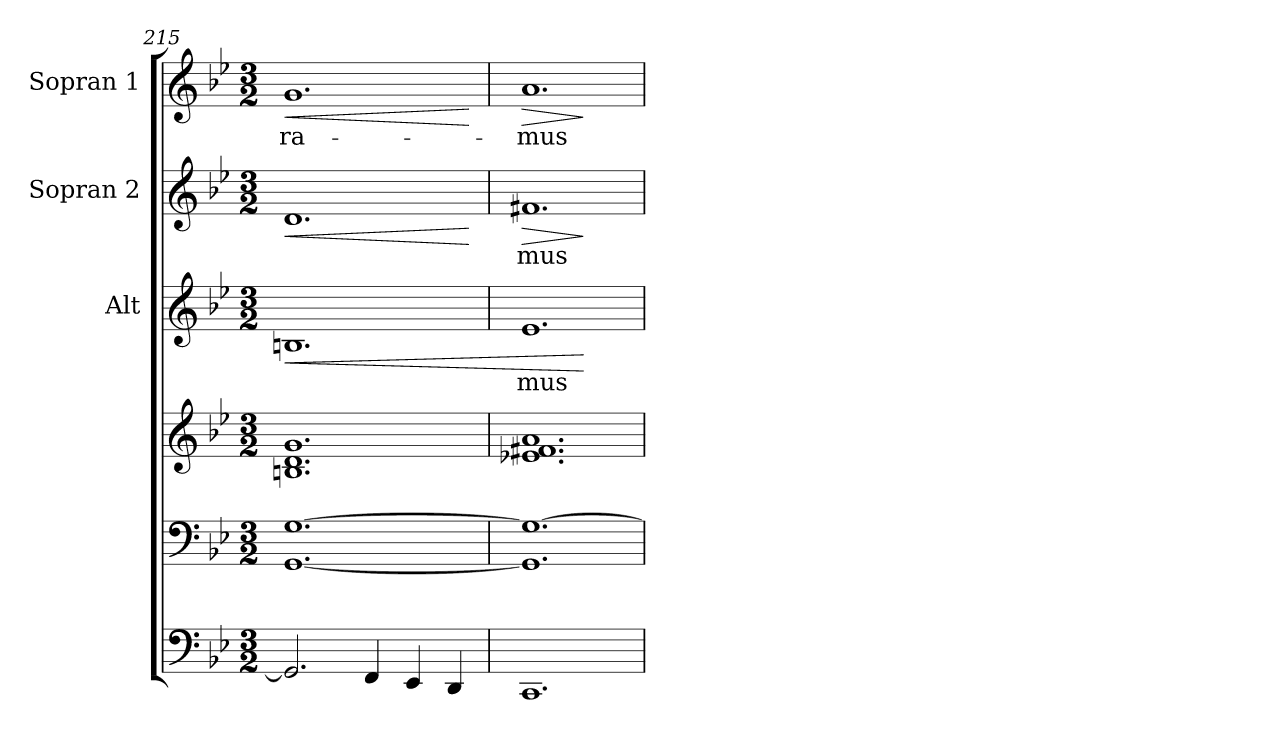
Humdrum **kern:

**kern	**kern	**kern	**kern	**text	**dynam	**kern	**text	**dynam	**kern	**text	**dynam
*part5	*part4	*part4	*part3	*part3	*part3	*part2	*part2	*part2	*part1	*part1	*part1
*staff6	*staff5	*staff4	*staff3	*staff3	*staff3	*staff2	*staff2	*staff2	*staff1	*staff1	*staff1
*	*	*	*I"Alt	*	*	*I"Sopran 2	*	*	*I"Sopran 1	*	*
*	*	*	*I'A.	*	*	*I'S. 2	*	*	*I'S. 1	*	*
*clefF4	*clefF4	*clefG2	*clefG2	*	*	*clefG2	*	*	*clefG2	*	*
*k[b-e-]	*k[b-e-]	*k[b-e-]	*k[b-e-]	*	*	*k[b-e-]	*	*	*k[b-e-]	*	*
*B-:	*B-:	*B-:	*B-:	*	*	*B-:	*	*	*B-:	*	*
*M3/2	*M3/2	*M3/2	*M3/2	*	*	*M3/2	*	*	*M3/2	*	*
=215	=215	=215	=215	=215	=215	=215	=215	=215	=215	=215	=215
!	!	!	!	!	!LO:HP:b	!	!	!LO:HP:b	!	!LO:LY:b	!LO:HP:b
2.GG/]	[1.GG [1.G	1.Bn 1.d 1.g	1.Bn	.	<	1.d	.	<	1.g	-ra-	<
4FF/	.	.	.	.	.	.	.	.	.	.	.
4EE-/	.	.	.	.	.	.	.	.	.	.	.
4DD/	.	.	.	.	.	.	.	.	.	.	.
.	.	.	.	.	.	.	.	[	.	.	[
=216	=216	=216	=216	=216	=216	=216	=216	=216	=216	=216	=216
!	!	!	!	!LO:LY:b	!	!	!LO:LY:b	!LO:HP:b	!	!LO:LY:b	!LO:HP:b
1.CC	1.GG] 1.G_	1.e-X 1.f#X 1.a	1.e-	-mus	.	1.f#X	-mus	>	1.a	-mus	>
.	.	.	.	.	[	.	.	]	.	.	]
=	=	=	=	=	=	=	=	=	=	=	=
*-	*-	*-	*-	*-	*-	*-	*-	*-	*-	*-	*-
